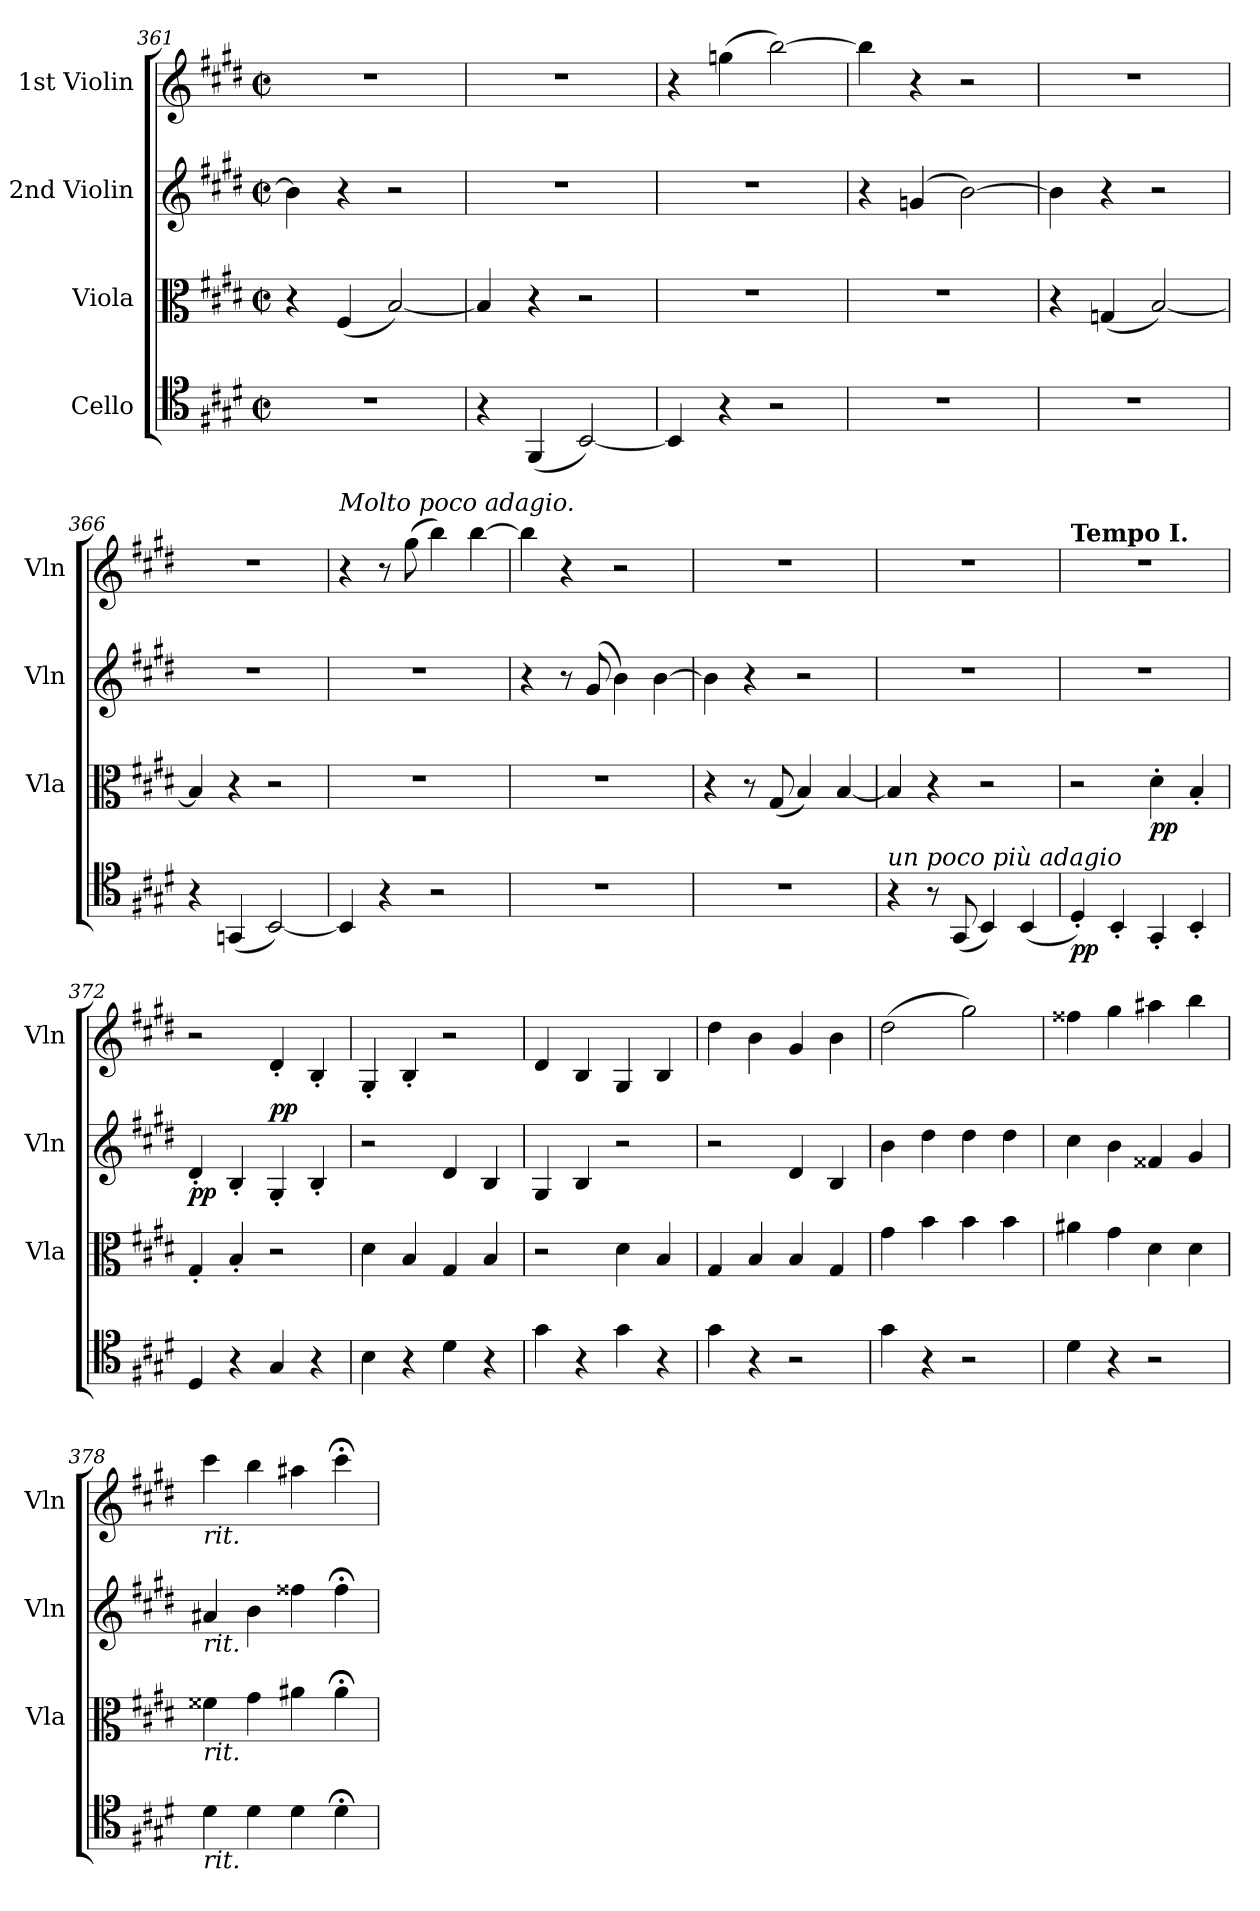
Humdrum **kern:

**kern	**dynam	**kern	**dynam	**kern	**dynam	**kern
*part4	*part4	*part3	*part3	*part2	*part2	*part1
*staff4	*staff4	*staff3	*staff3	*staff2	*staff2	*staff1
*I"Cello	*	*I"Viola	*	*I"2nd Violin	*	*I"1st Violin
*	*	*I'Vla	*	*I'Vln	*	*I'Vln
*clefC4	*	*clefC3	*	*clefG2	*	*clefG2
*k[f#c#g#d#]	*	*k[f#c#g#d#]	*	*k[f#c#g#d#]	*	*k[f#c#g#d#]
*E:	*	*E:	*	*E:	*	*E:
*M2/2	*	*M2/2	*	*M2/2	*	*M2/2
*met(c|)	*	*met(c|)	*	*met(c|)	*	*met(c|)
=361	=361	=361	=361	=361	=361	=361
1r	.	4r	.	4b]	.	1r
.	.	(4F#	.	4r	.	.
.	.	[2B)	.	2r	.	.
=362	=362	=362	=362	=362	=362	=362
4r	.	4B]	.	1r	.	1r
(4FF#	.	4r	.	.	.	.
[2BB)	.	2r	.	.	.	.
=363	=363	=363	=363	=363	=363	=363
4BB]	.	1r	.	1r	.	4r
4r	.	.	.	.	.	(4ggn
2r	.	.	.	.	.	[2bb)
=364	=364	=364	=364	=364	=364	=364
1r	.	1r	.	4r	.	4bb]
.	.	.	.	(4gn	.	4r
.	.	.	.	[2b)	.	2r
=365	=365	=365	=365	=365	=365	=365
1r	.	4r	.	4b]	.	1r
.	.	(4Gn	.	4r	.	.
.	.	[2B)	.	2r	.	.
=366	=366	=366	=366	=366	=366	=366
4r	.	4B]	.	1r	.	1r
(4GGn	.	4r	.	.	.	.
[2BB)	.	2r	.	.	.	.
=367	=367	=367	=367	=367	=367	=367
!	!	!	!	!	!	!LO:TX:a:i:t=Molto poco adagio.
4BB]	.	1r	.	1r	.	4r
4r	.	.	.	.	.	8r
.	.	.	.	.	.	(8gg#
2r	.	.	.	.	.	4bb)
.	.	.	.	.	.	[4bb
=368	=368	=368	=368	=368	=368	=368
1r	.	1r	.	4r	.	4bb]
.	.	.	.	8r	.	4r
.	.	.	.	(8g#	.	.
.	.	.	.	4b)	.	2r
.	.	.	.	[4b	.	.
=369	=369	=369	=369	=369	=369	=369
1r	.	4r	.	4b]	.	1r
.	.	8r	.	4r	.	.
.	.	(8G#	.	.	.	.
.	.	4B)	.	2r	.	.
.	.	[4B	.	.	.	.
=370	=370	=370	=370	=370	=370	=370
!LO:TX:a:i:t=un poco più adagio	!	!	!	!	!	!
4r	.	4B]	.	1r	.	1r
8r	.	4r	.	.	.	.
(8GG#	.	.	.	.	.	.
4BB)	.	2r	.	.	.	.
(4BB	.	.	.	.	.	.
=371	=371	=371	=371	=371	=371	=371
!	!	!	!	!	!	!LO:TX:a:B:t=Tempo I.
4D#')	pp	2r	.	1r	.	1r
4BB'	.	.	.	.	.	.
4GG#'	.	4d#'	pp	.	.	.
4BB'	.	4B'	.	.	.	.
=372	=372	=372	=372	=372	=372	=372
4D#	.	4G#'	.	4d#'	pp	2r
4r	.	4B'	.	4B'	.	.
!	!	!	!	!	!LO:DY:a	!
4G#	.	2r	.	4G#'	pp	4d#'
4r	.	.	.	4B'	.	4B'
=373	=373	=373	=373	=373	=373	=373
4B	.	4d#	.	2r	.	4G#'
4r	.	4B	.	.	.	4B'
4d#	.	4G#	.	4d#	.	2r
4r	.	4B	.	4B	.	.
=374	=374	=374	=374	=374	=374	=374
4g#	.	2r	.	4G#	.	4d#
4r	.	.	.	4B	.	4B
4g#	.	4d#	.	2r	.	4G#
4r	.	4B	.	.	.	4B
=375	=375	=375	=375	=375	=375	=375
4g#	.	4G#	.	2r	.	4dd#
4r	.	4B	.	.	.	4b
2r	.	4B	.	4d#	.	4g#
.	.	4G#	.	4B	.	4b
=376	=376	=376	=376	=376	=376	=376
4g#	.	4g#	.	4b	.	(2dd#
4r	.	4b	.	4dd#	.	.
2r	.	4b	.	4dd#	.	2gg#)
.	.	4b	.	4dd#	.	.
=377	=377	=377	=377	=377	=377	=377
4d#	.	4a#X	.	4cc#	.	4ff##X
4r	.	4g#	.	4b	.	4gg#
2r	.	4d#	.	4f##X	.	4aa#X
.	.	4d#	.	4g#	.	4bb
=378	=378	=378	=378	=378	=378	=378
!	!	!	!	!	!	!LO:TX:b:i:t=rit.
!	!	!	!	!LO:TX:b:i:t=rit.	!	!
!	!	!LO:TX:b:i:t=rit.	!	!	!	!
!LO:TX:b:i:t=rit.	!	!	!	!	!	!
4d#	.	4f##X	.	4a#X	.	4ccc#
4d#	.	4g#	.	4b	.	4bb
4d#	.	4a#X	.	4ff##X	.	4aa#X
4d#;<	.	4a#;<	.	4ff##;<	.	4ccc#;<
=	=	=	=	=	=	=
*-	*-	*-	*-	*-	*-	*-
